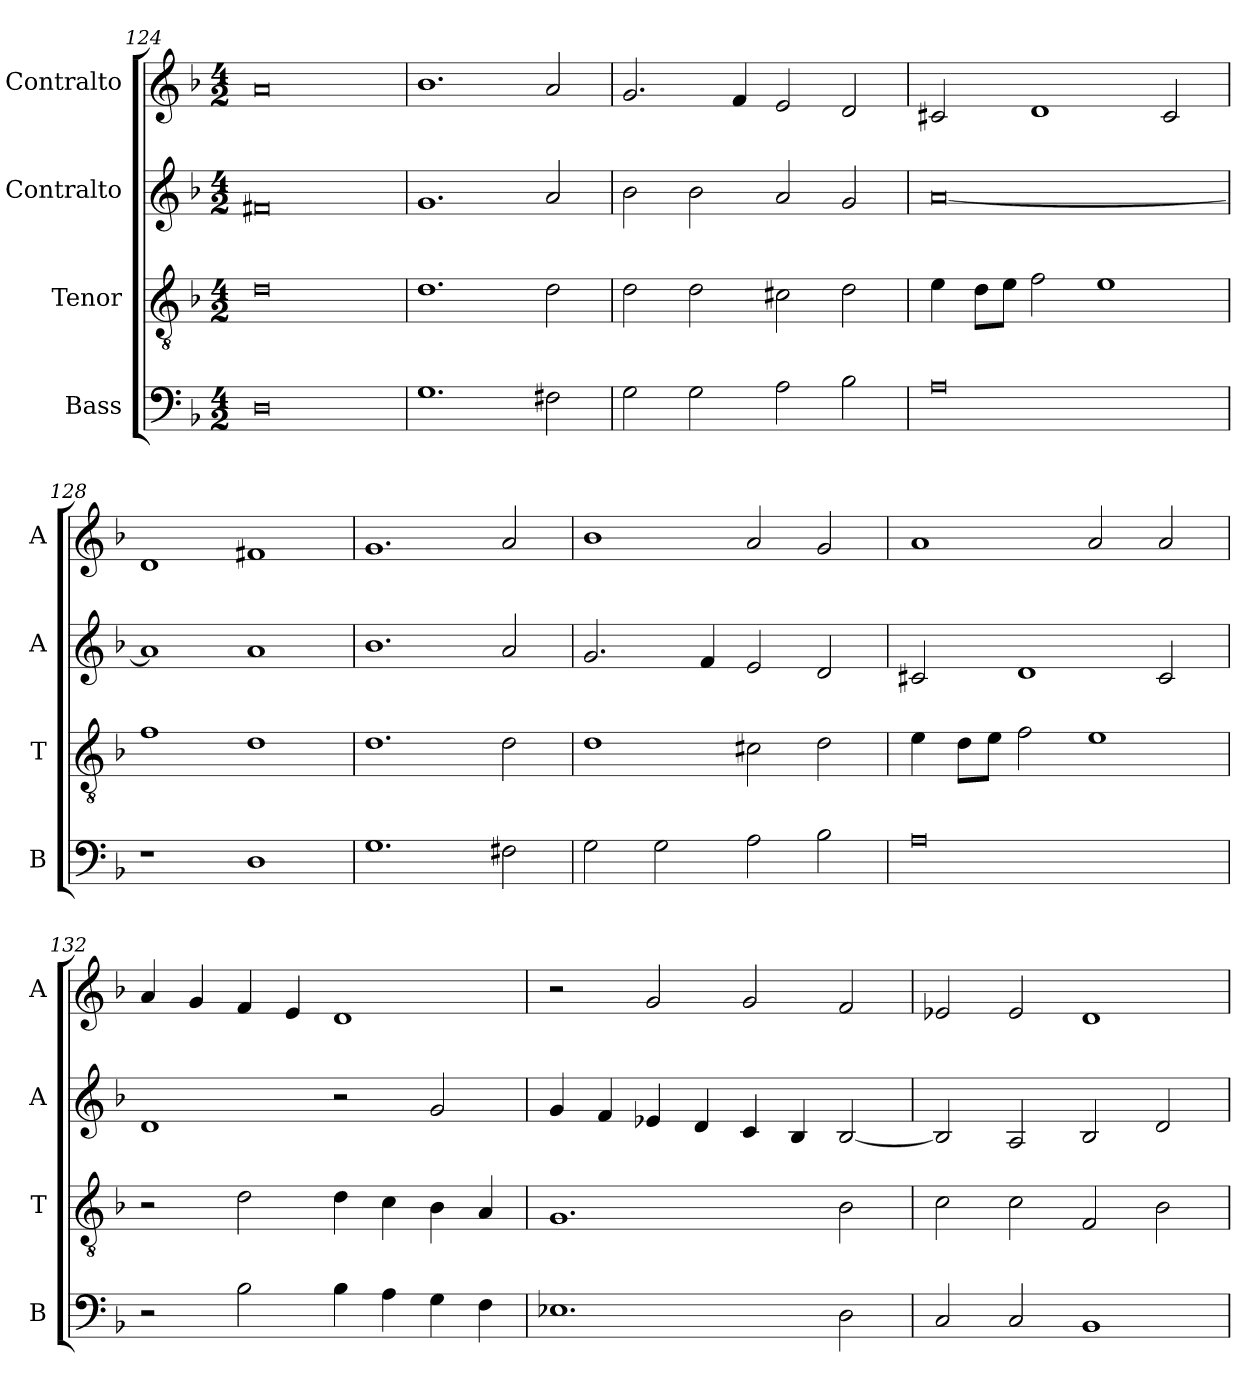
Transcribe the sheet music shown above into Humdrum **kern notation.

**kern	**kern	**kern	**kern
*part4	*part3	*part2	*part1
*staff4	*staff3	*staff2	*staff1
*I"Bass	*I"Tenor	*I"Contralto	*I"Contralto
*I'B	*I'T	*I'A	*I'A
*clefF4	*clefGv2	*clefG2	*clefG2
*k[b-]	*k[b-]	*k[b-]	*k[b-]
*G:dor	*G:dor	*G:dor	*G:dor
*M4/2	*M4/2	*M4/2	*M4/2
=124	=124	=124	=124
0D	0d	0f#X	0a
=125	=125	=125	=125
1.G	1.d	1.g	1.b-
2F#X	2d	2a	2a
=126	=126	=126	=126
2G	2d	2b-	2.g
2G	2d	2b-	.
.	.	.	4f
2A	2c#X	2a	2e
2B-	2d	2g	2d
=127	=127	=127	=127
0A	4e	[0a	2c#X
.	8d\L	.	.
.	8e\J	.	.
.	2f	.	1d
.	1e	.	.
.	.	.	2c#
=128	=128	=128	=128
1r	1f	1a]	1d
1D	1d	1a	1f#X
=129	=129	=129	=129
1.G	1.d	1.b-	1.g
2F#X	2d	2a	2a
=130	=130	=130	=130
2G	1d	2.g	1b-
2G	.	.	.
.	.	4f	.
2A	2c#X	2e	2a
2B-	2d	2d	2g
=131	=131	=131	=131
0A	4e	2c#X	1a
.	8d\L	.	.
.	8e\J	.	.
.	2f	1d	.
.	1e	.	2a
.	.	2c#	2a
=132	=132	=132	=132
2r	2r	1d	4a
.	.	.	4g
2B-	2d	.	4f
.	.	.	4e
4B-	4d	2r	1d
4A	4c	.	.
4G	4B-	2g	.
4F	4A	.	.
=133	=133	=133	=133
1.E-X	1.G	4g	2r
.	.	4f	.
.	.	4e-X	2g
.	.	4d	.
.	.	4c	2g
.	.	4B-	.
2D	2B-	[2B-	2f
=134	=134	=134	=134
2C	2c	2B-]	2e-X
2C	2c	2A	2e-
1BB-	2F	2B-	1d
.	2B-	2d	.
=	=	=	=
*-	*-	*-	*-
